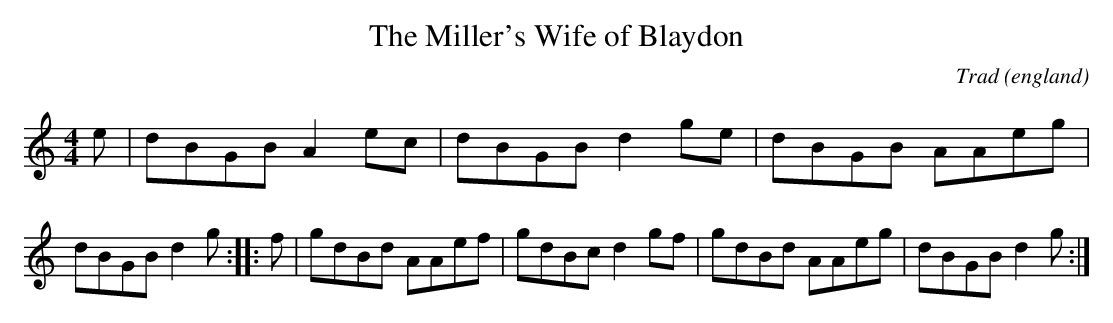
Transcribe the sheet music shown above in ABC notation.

X:1
T:The Miller's Wife of Blaydon
O:england
C:Trad
M:4/4
K:C
e| dBGB A2 ec| dBGB d2 ge| dBGB  AAeg| dBGB d2 g::f|gdBd AAef | gdBc d2 gf|\
gdBd AAeg |dBGB d2 g:|
